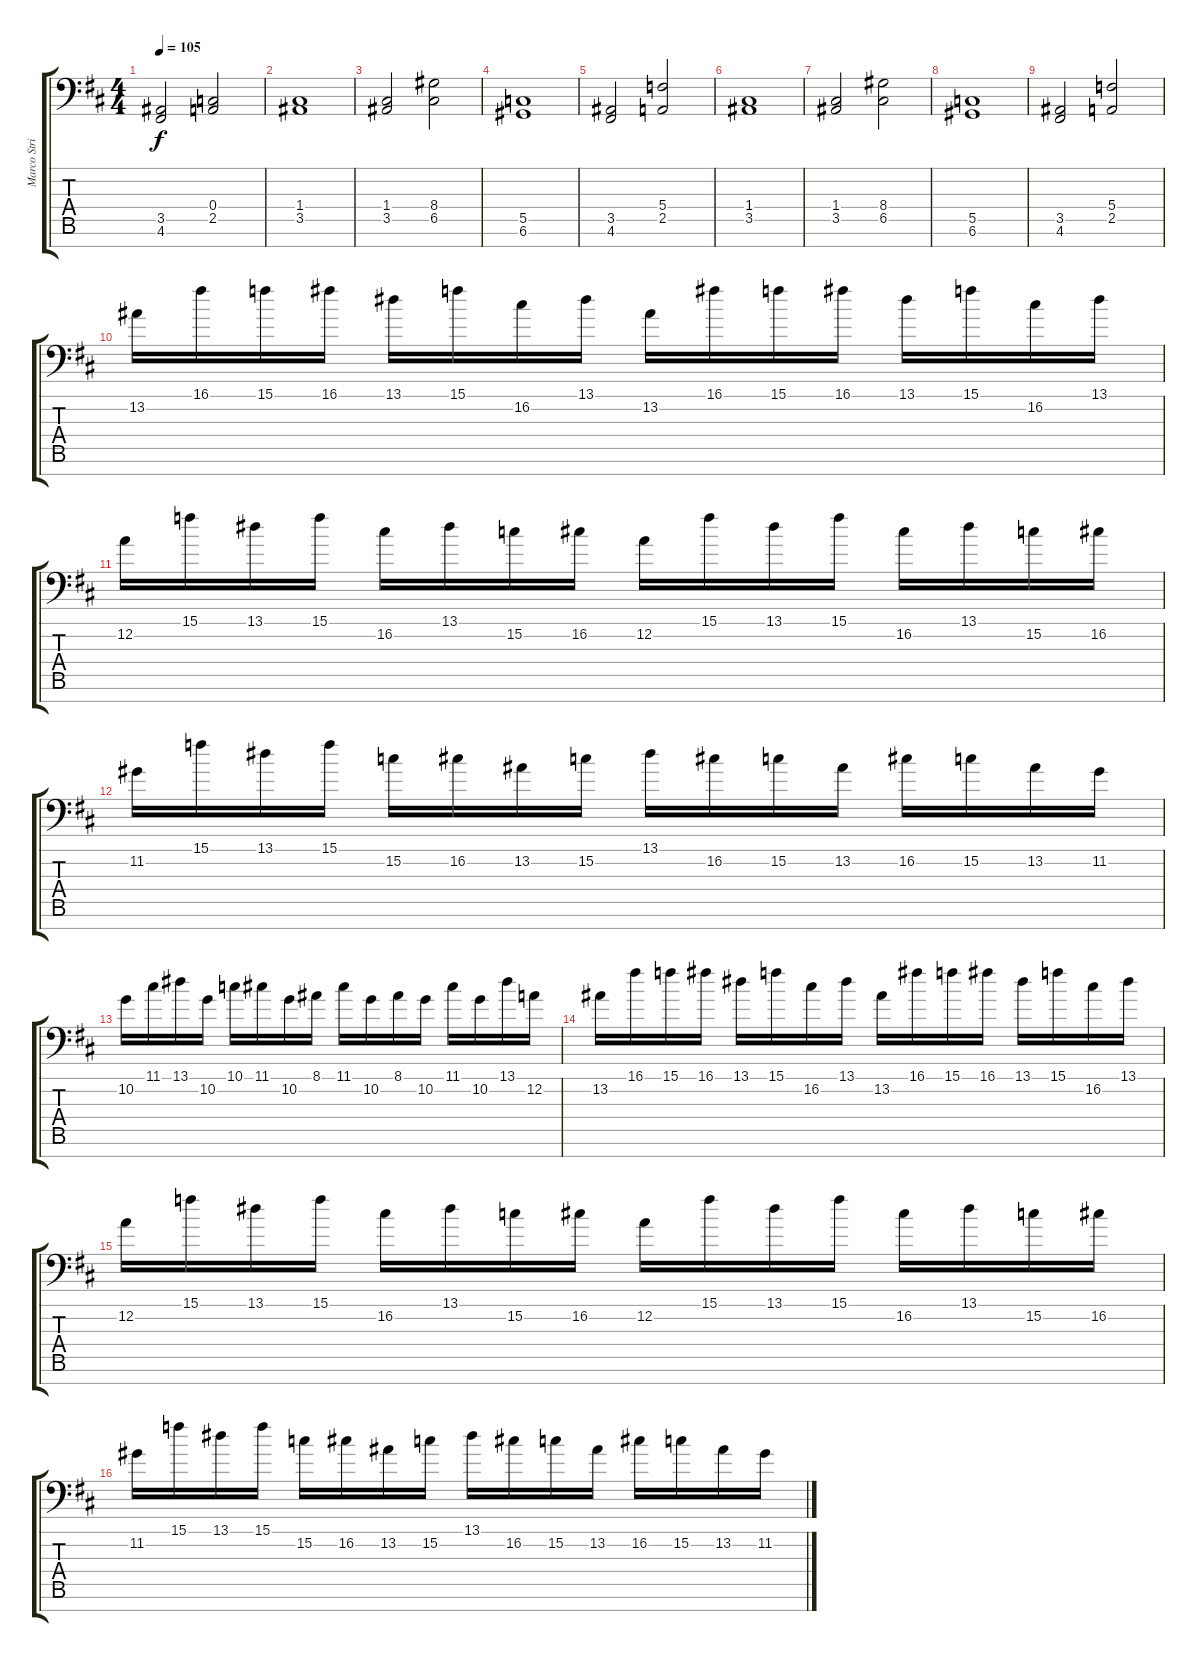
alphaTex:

\track ("Marco Strings" "Marco Stri") {instrument stringensemble1}
\staff {score tabs}
\tuning (D4 A3 F3 C3 G2 D2 A1) {hide}
\ts (4 4)
\tempo 105
\clef f4
\ks d
(3.5 4.6).2{dy f} (0.4 2.5).2 |
(1.4 3.5).1 |
(1.4 3.5).2 (8.4 6.5).2 |
(5.5 6.6).1 |
(3.5 4.6).2 (5.4 2.5).2 |
(1.4 3.5).1 |
(1.4 3.5).2 (8.4 6.5).2 |
(5.5 6.6).1 |
(3.5 4.6).2 (5.4 2.5).2 |
13.2.16 16.1.16 15.1.16 16.1.16 13.1.16 15.1.16 16.2.16 13.1.16 13.2.16 16.1.16 15.1.16 16.1.16 13.1.16 15.1.16 16.2.16 13.1.16 |
12.2.16 15.1.16 13.1.16 15.1.16 16.2.16 13.1.16 15.2.16 16.2.16 12.2.16 15.1.16 13.1.16 15.1.16 16.2.16 13.1.16 15.2.16 16.2.16 |
11.2.16 15.1.16 13.1.16 15.1.16 15.2.16 16.2.16 13.2.16 15.2.16 13.1.16 16.2.16 15.2.16 13.2.16 16.2.16 15.2.16 13.2.16 11.2.16 |
10.2.16 11.1.16 13.1.16 10.2.16 10.1.16 11.1.16 10.2.16 8.1.16 11.1.16 10.2.16 8.1.16 10.2.16 11.1.16 10.2.16 13.1.16 12.2.16 |
13.2.16 16.1.16 15.1.16 16.1.16 13.1.16 15.1.16 16.2.16 13.1.16 13.2.16 16.1.16 15.1.16 16.1.16 13.1.16 15.1.16 16.2.16 13.1.16 |
12.2.16 15.1.16 13.1.16 15.1.16 16.2.16 13.1.16 15.2.16 16.2.16 12.2.16 15.1.16 13.1.16 15.1.16 16.2.16 13.1.16 15.2.16 16.2.16 |
11.2.16 15.1.16 13.1.16 15.1.16 15.2.16 16.2.16 13.2.16 15.2.16 13.1.16 16.2.16 15.2.16 13.2.16 16.2.16 15.2.16 13.2.16 11.2.16
